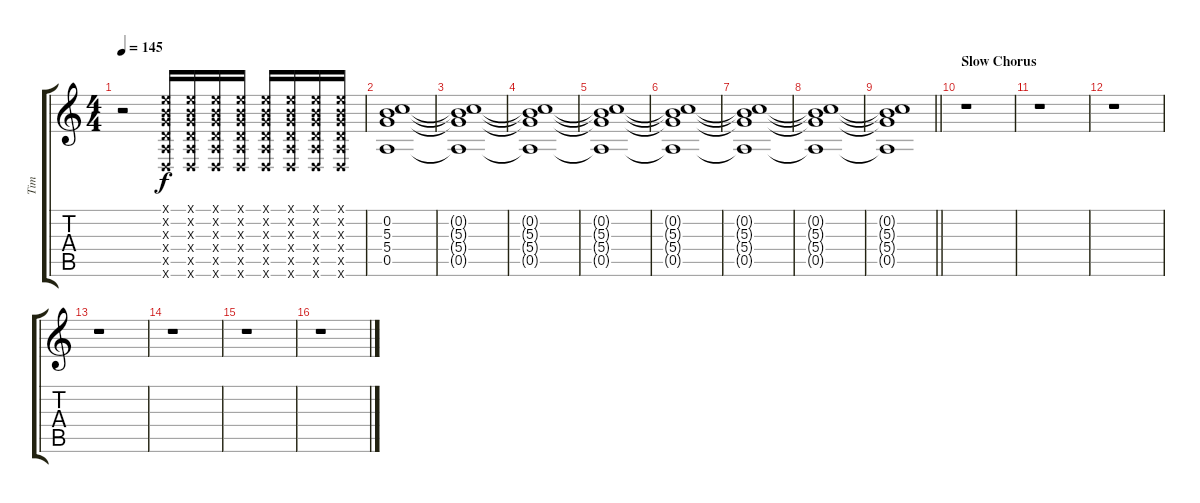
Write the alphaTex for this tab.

\track ("Tim" "Tim") {instrument distortionguitar}
\staff {score tabs}
\tuning (E4 B3 G3 D3 A2 D2) {hide}
\ts (4 4)
\tempo 145
\clef g2
\ks c
r.2{dy f} (0.1{x} 0.2{x} 0.3{x} 0.4{x} 0.5{x} 0.6{x}).16 (0.1{x} 0.2{x} 0.3{x} 0.4{x} 0.5{x} 0.6{x}).16 (0.1{x} 0.2{x} 0.3{x} 0.4{x} 0.5{x} 0.6{x}).16 (0.1{x} 0.2{x} 0.3{x} 0.4{x} 0.5{x} 0.6{x}).16 (0.1{x} 0.2{x} 0.3{x} 0.4{x} 0.5{x} 0.6{x}).16 (0.1{x} 0.2{x} 0.3{x} 0.4{x} 0.5{x} 0.6{x}).16 (0.1{x} 0.2{x} 0.3{x} 0.4{x} 0.5{x} 0.6{x}).16 (0.1{x} 0.2{x} 0.3{x} 0.4{x} 0.5{x} 0.6{x}).16 |
(0.2 5.3 5.4 0.5).1 |
(0.2{t} 5.3{t} 5.4{t} 0.5{t}).1 |
(0.2{t} 5.3{t} 5.4{t} 0.5{t}).1 |
(0.2{t} 5.3{t} 5.4{t} 0.5{t}).1 |
(0.2{t} 5.3{t} 5.4{t} 0.5{t}).1 |
(0.2{t} 5.3{t} 5.4{t} 0.5{t}).1 |
(0.2{t} 5.3{t} 5.4{t} 0.5{t}).1 |
\barLineRight lightlight
(0.2{t} 5.3{t} 5.4{t} 0.5{t}).1 |
\section ("" "Slow Chorus")
r.1 |
r.1 |
r.1 |
r.1 |
r.1 |
r.1 |
r.1
